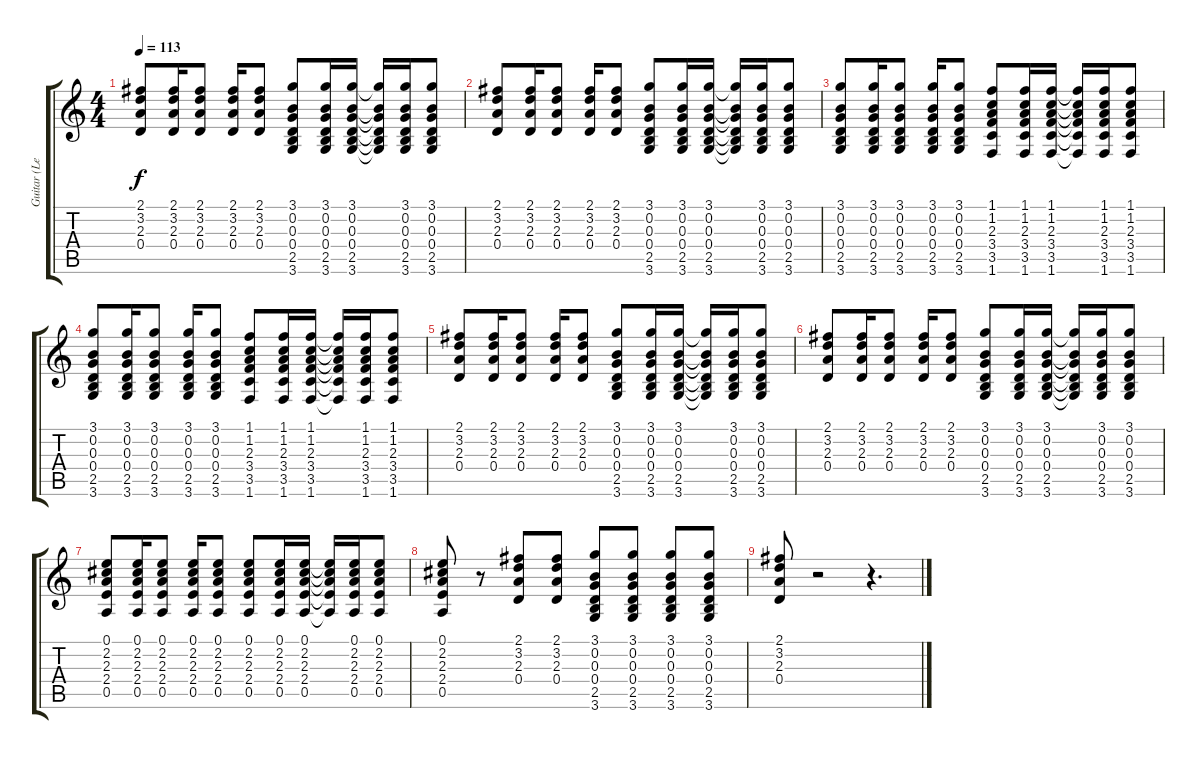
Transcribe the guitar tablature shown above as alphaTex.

\track ("Guitar (Left)" "Guitar (Le") {instrument electricguitarclean}
\staff {score tabs}
\tuning (E4 B3 G3 D3 A2 E2) {hide}
\ts (4 4)
\tempo 113
\clef g2
\ks c
(2.1 3.2 2.3 0.4).8{dy f} (2.1 3.2 2.3 0.4).16 (2.1 3.2 2.3 0.4).8 (2.1 3.2 2.3 0.4).16 (2.1 3.2 2.3 0.4).8 (3.1 0.2 0.3 0.4 2.5 3.6).8 (3.1 0.2 0.3 0.4 2.5 3.6).16 (3.1 0.2 0.3 0.4 2.5 3.6).16 (3.1{t} 0.2{t} 0.3{t} 0.4{t} 2.5{t} 3.6{t}).16 (3.1 0.2 0.3 0.4 2.5 3.6).16 (3.1 0.2 0.3 0.4 2.5 3.6).8 |
(2.1 3.2 2.3 0.4).8 (2.1 3.2 2.3 0.4).16 (2.1 3.2 2.3 0.4).8 (2.1 3.2 2.3 0.4).16 (2.1 3.2 2.3 0.4).8 (3.1 0.2 0.3 0.4 2.5 3.6).8 (3.1 0.2 0.3 0.4 2.5 3.6).16 (3.1 0.2 0.3 0.4 2.5 3.6).16 (3.1{t} 0.2{t} 0.3{t} 0.4{t} 2.5{t} 3.6{t}).16 (3.1 0.2 0.3 0.4 2.5 3.6).16 (3.1 0.2 0.3 0.4 2.5 3.6).8 |
(3.1 0.2 0.3 0.4 2.5 3.6).8 (3.1 0.2 0.3 0.4 2.5 3.6).16 (3.1 0.2 0.3 0.4 2.5 3.6).8 (3.1 0.2 0.3 0.4 2.5 3.6).16 (3.1 0.2 0.3 0.4 2.5 3.6).8 (1.1 1.2 2.3 3.4 3.5 1.6).8 (1.1 1.2 2.3 3.4 3.5 1.6).16 (1.1 1.2 2.3 3.4 3.5 1.6).16 (1.1{t} 1.2{t} 2.3{t} 3.4{t} 3.5{t} 1.6{t}).16 (1.1 1.2 2.3 3.4 3.5 1.6).16 (1.1 1.2 2.3 3.4 3.5 1.6).8 |
(3.1 0.2 0.3 0.4 2.5 3.6).8 (3.1 0.2 0.3 0.4 2.5 3.6).16 (3.1 0.2 0.3 0.4 2.5 3.6).8 (3.1 0.2 0.3 0.4 2.5 3.6).16 (3.1 0.2 0.3 0.4 2.5 3.6).8 (1.1 1.2 2.3 3.4 3.5 1.6).8 (1.1 1.2 2.3 3.4 3.5 1.6).16 (1.1 1.2 2.3 3.4 3.5 1.6).16 (1.1{t} 1.2{t} 2.3{t} 3.4{t} 3.5{t} 1.6{t}).16 (1.1 1.2 2.3 3.4 3.5 1.6).16 (1.1 1.2 2.3 3.4 3.5 1.6).8 |
(2.1 3.2 2.3 0.4).8 (2.1 3.2 2.3 0.4).16 (2.1 3.2 2.3 0.4).8 (2.1 3.2 2.3 0.4).16 (2.1 3.2 2.3 0.4).8 (3.1 0.2 0.3 0.4 2.5 3.6).8 (3.1 0.2 0.3 0.4 2.5 3.6).16 (3.1 0.2 0.3 0.4 2.5 3.6).16 (3.1{t} 0.2{t} 0.3{t} 0.4{t} 2.5{t} 3.6{t}).16 (3.1 0.2 0.3 0.4 2.5 3.6).16 (3.1 0.2 0.3 0.4 2.5 3.6).8 |
(2.1 3.2 2.3 0.4).8 (2.1 3.2 2.3 0.4).16 (2.1 3.2 2.3 0.4).8 (2.1 3.2 2.3 0.4).16 (2.1 3.2 2.3 0.4).8 (3.1 0.2 0.3 0.4 2.5 3.6).8 (3.1 0.2 0.3 0.4 2.5 3.6).16 (3.1 0.2 0.3 0.4 2.5 3.6).16 (3.1{t} 0.2{t} 0.3{t} 0.4{t} 2.5{t} 3.6{t}).16 (3.1 0.2 0.3 0.4 2.5 3.6).16 (3.1 0.2 0.3 0.4 2.5 3.6).8 |
(0.1 2.2 2.3 2.4 0.5).8 (0.1 2.2 2.3 2.4 0.5).16 (0.1 2.2 2.3 2.4 0.5).8 (0.1 2.2 2.3 2.4 0.5).16 (0.1 2.2 2.3 2.4 0.5).8 (0.1 2.2 2.3 2.4 0.5).8 (0.1 2.2 2.3 2.4 0.5).16 (0.1 2.2 2.3 2.4 0.5).16 (0.1{t} 2.2{t} 2.3{t} 2.4{t} 0.5{t}).16 (0.1 2.2 2.3 2.4 0.5).16 (0.1 2.2 2.3 2.4 0.5).8 |
(0.1 2.2 2.3 2.4 0.5).8 r.8 (2.1 3.2 2.3 0.4).8 (2.1 3.2 2.3 0.4).8 (3.1 0.2 0.3 0.4 2.5 3.6).8 (3.1 0.2 0.3 0.4 2.5 3.6).8 (3.1 0.2 0.3 0.4 2.5 3.6).8 (3.1 0.2 0.3 0.4 2.5 3.6).8 |
(2.1 3.2 2.3 0.4).8 r.2 r.4{d}
